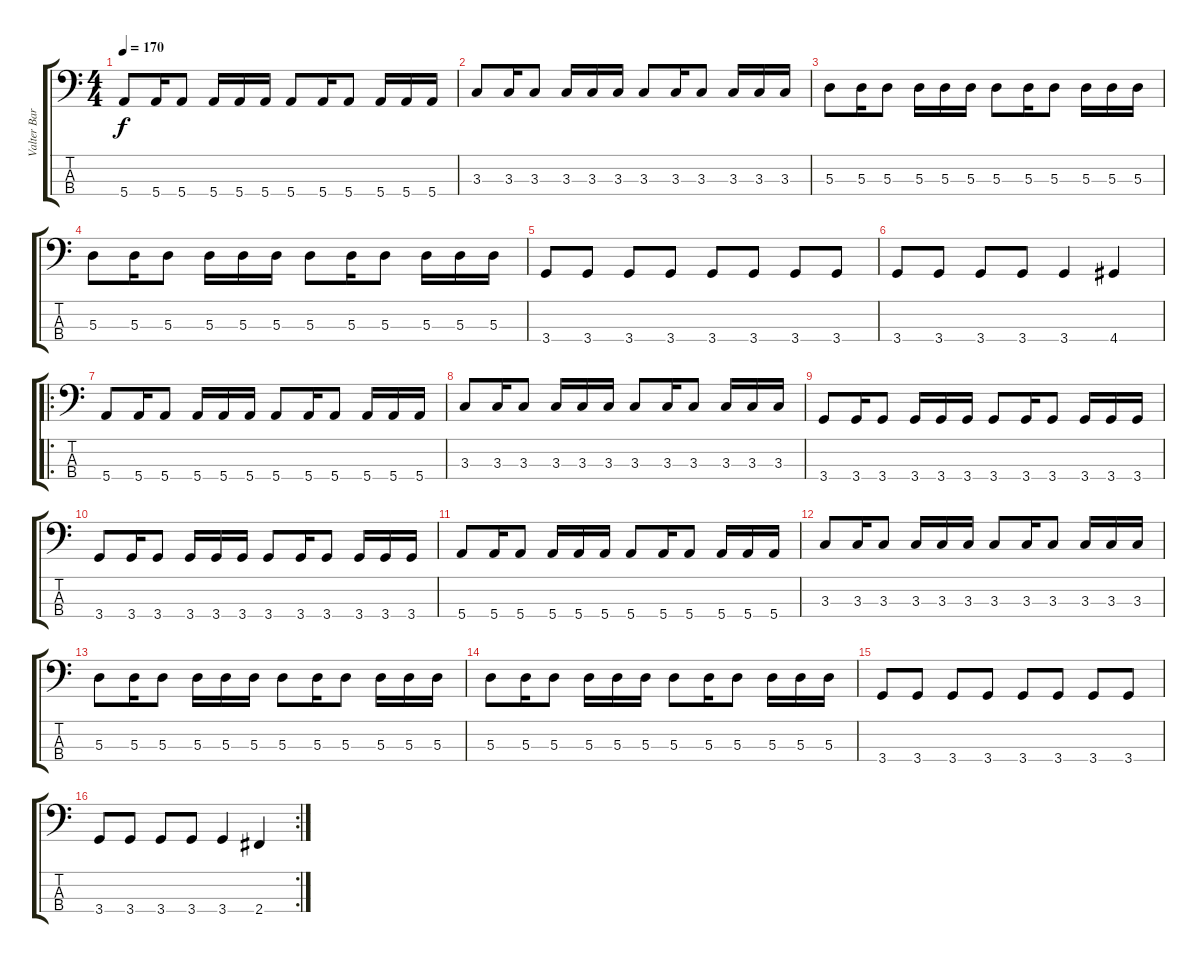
\track ("Valter Barros" "Valter Bar") {instrument electricbasspick}
\staff {score tabs}
\tuning (G2 D2 A1 E1) {hide}
\ts (4 4)
\tempo 170
\clef f4
\ks c
5.4.8{dy f} 5.4.16 5.4.8 5.4.16 5.4.16 5.4.16 5.4.8 5.4.16 5.4.8 5.4.16 5.4.16 5.4.16 |
3.3.8 3.3.16 3.3.8 3.3.16 3.3.16 3.3.16 3.3.8 3.3.16 3.3.8 3.3.16 3.3.16 3.3.16 |
5.3.8 5.3.16 5.3.8 5.3.16 5.3.16 5.3.16 5.3.8 5.3.16 5.3.8 5.3.16 5.3.16 5.3.16 |
5.3.8 5.3.16 5.3.8 5.3.16 5.3.16 5.3.16 5.3.8 5.3.16 5.3.8 5.3.16 5.3.16 5.3.16 |
3.4.8 3.4.8 3.4.8 3.4.8 3.4.8 3.4.8 3.4.8 3.4.8 |
3.4.8 3.4.8 3.4.8 3.4.8 3.4.4 4.4.4 |
\ro
5.4.8 5.4.16 5.4.8 5.4.16 5.4.16 5.4.16 5.4.8 5.4.16 5.4.8 5.4.16 5.4.16 5.4.16 |
3.3.8 3.3.16 3.3.8 3.3.16 3.3.16 3.3.16 3.3.8 3.3.16 3.3.8 3.3.16 3.3.16 3.3.16 |
3.4.8 3.4.16 3.4.8 3.4.16 3.4.16 3.4.16 3.4.8 3.4.16 3.4.8 3.4.16 3.4.16 3.4.16 |
3.4.8 3.4.16 3.4.8 3.4.16 3.4.16 3.4.16 3.4.8 3.4.16 3.4.8 3.4.16 3.4.16 3.4.16 |
5.4.8 5.4.16 5.4.8 5.4.16 5.4.16 5.4.16 5.4.8 5.4.16 5.4.8 5.4.16 5.4.16 5.4.16 |
3.3.8 3.3.16 3.3.8 3.3.16 3.3.16 3.3.16 3.3.8 3.3.16 3.3.8 3.3.16 3.3.16 3.3.16 |
5.3.8 5.3.16 5.3.8 5.3.16 5.3.16 5.3.16 5.3.8 5.3.16 5.3.8 5.3.16 5.3.16 5.3.16 |
5.3.8 5.3.16 5.3.8 5.3.16 5.3.16 5.3.16 5.3.8 5.3.16 5.3.8 5.3.16 5.3.16 5.3.16 |
3.4.8 3.4.8 3.4.8 3.4.8 3.4.8 3.4.8 3.4.8 3.4.8 |
\rc 2
3.4.8 3.4.8 3.4.8 3.4.8 3.4.4 2.4.4
